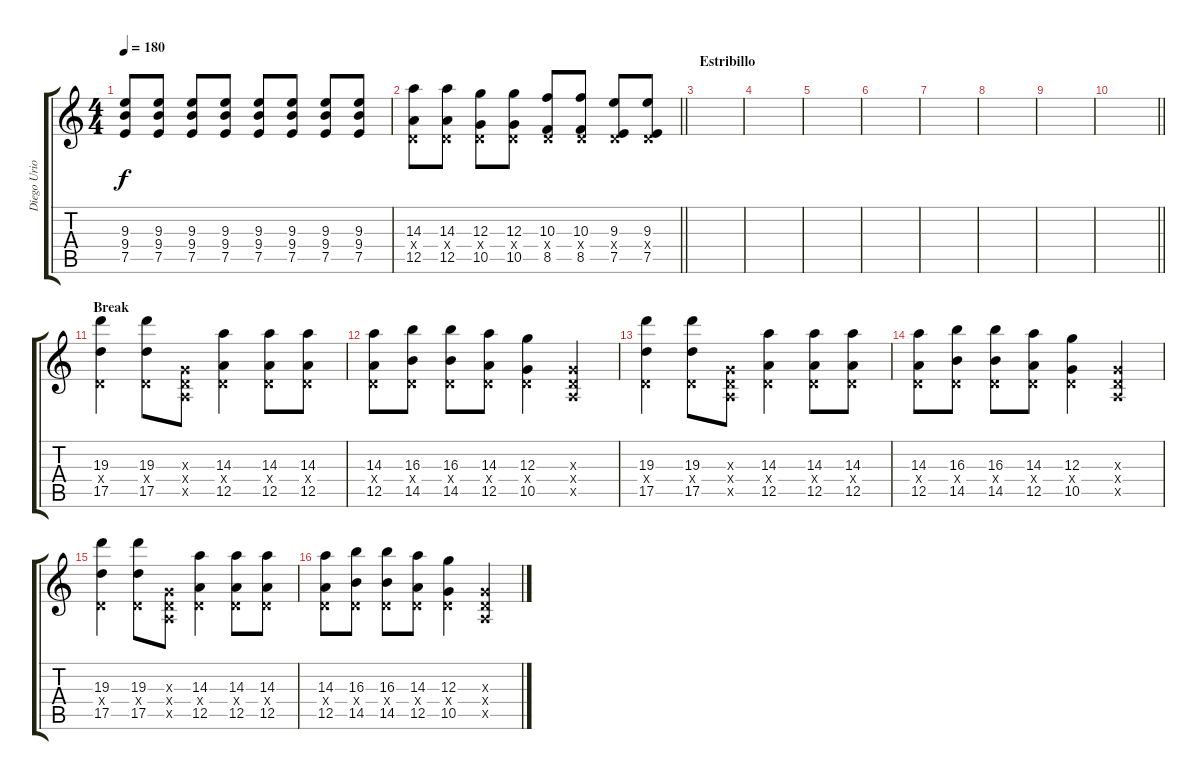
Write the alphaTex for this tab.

\track ("Diego Urioste" "Diego Urio") {instrument overdrivenguitar}
\staff {score tabs}
\tuning (E4 B3 G3 D3 A2 E2) {hide}
\ts (4 4)
\tempo 180
\clef g2
\ks c
(9.3 9.4 7.5).8{dy f} (9.3 9.4 7.5).8 (9.3 9.4 7.5).8 (9.3 9.4 7.5).8 (9.3 9.4 7.5).8 (9.3 9.4 7.5).8 (9.3 9.4 7.5).8 (9.3 9.4 7.5).8 |
\barLineRight lightlight
(14.3 0.4{x} 12.5).8 (14.3 0.4{x} 12.5).8 (12.3 0.4{x} 10.5).8 (12.3 0.4{x} 10.5).8 (10.3 0.4{x} 8.5).8 (10.3 0.4{x} 8.5).8 (9.3 0.4{x} 7.5).8 (9.3 0.4{x} 7.5).8 |
\section ("" "Estribillo")
|
|
|
|
|
|
|
\barLineRight lightlight
|
\section ("" "Break")
(19.3 0.4{x} 17.5).4 (19.3 0.4{x} 17.5).8 (0.3{x} 0.4{x} 0.5{x}).8 (14.3 0.4{x} 12.5).4 (14.3 0.4{x} 12.5).8 (14.3 0.4{x} 12.5).8 |
(14.3 0.4{x} 12.5).8 (16.3 0.4{x} 14.5).8 (16.3 0.4{x} 14.5).8 (14.3 0.4{x} 12.5).8 (12.3 0.4{x} 10.5).4 (0.3{x} 0.4{x} 0.5{x}).4 |
(19.3 0.4{x} 17.5).4 (19.3 0.4{x} 17.5).8 (0.3{x} 0.4{x} 0.5{x}).8 (14.3 0.4{x} 12.5).4 (14.3 0.4{x} 12.5).8 (14.3 0.4{x} 12.5).8 |
(14.3 0.4{x} 12.5).8 (16.3 0.4{x} 14.5).8 (16.3 0.4{x} 14.5).8 (14.3 0.4{x} 12.5).8 (12.3 0.4{x} 10.5).4 (0.3{x} 0.4{x} 0.5{x}).4 |
(19.3 0.4{x} 17.5).4 (19.3 0.4{x} 17.5).8 (0.3{x} 0.4{x} 0.5{x}).8 (14.3 0.4{x} 12.5).4 (14.3 0.4{x} 12.5).8 (14.3 0.4{x} 12.5).8 |
(14.3 0.4{x} 12.5).8 (16.3 0.4{x} 14.5).8 (16.3 0.4{x} 14.5).8 (14.3 0.4{x} 12.5).8 (12.3 0.4{x} 10.5).4 (0.3{x} 0.4{x} 0.5{x}).4
